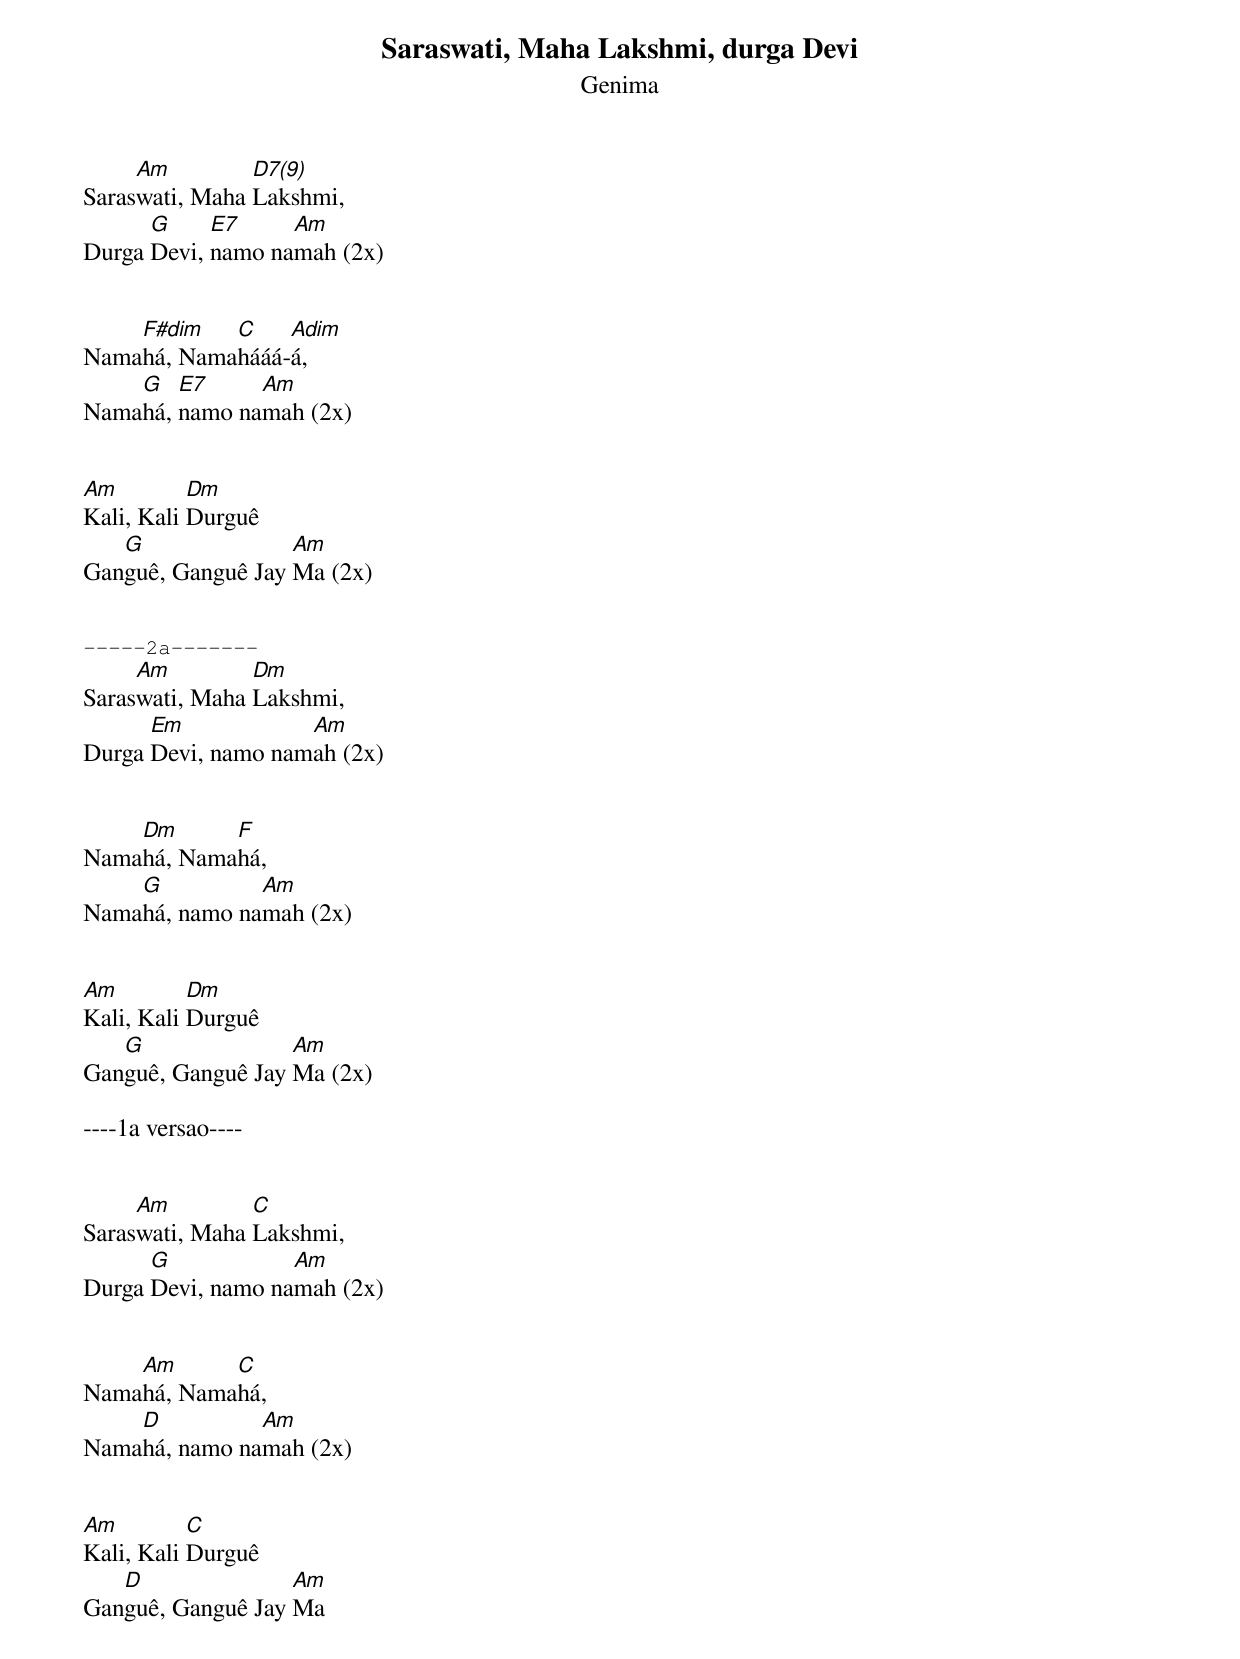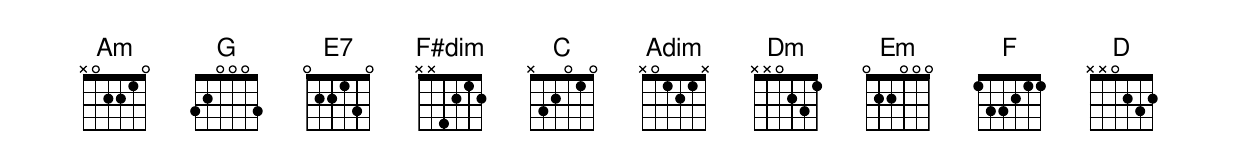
Saraswati, Maha Lakshmi, durga Devi
Genima



     Am         D7(9)
Saraswati, Maha Lakshmi,
      G     E7     Am
Durga Devi, namo namah (2x)


    F#dim   C    Adim
Namahá, Namahááá-á,
    G   E7     Am
Namahá, namo namah (2x)


Am         Dm
Kali, Kali Durguê
   G               Am
Ganguê, Ganguê Jay Ma (2x)


-----2a-------
     Am         Dm
Saraswati, Maha Lakshmi,
      Em            Am
Durga Devi, namo namah (2x)


    Dm      F
Namahá, Namahá,
    G          Am
Namahá, namo namah (2x)


Am         Dm
Kali, Kali Durguê
   G               Am
Ganguê, Ganguê Jay Ma (2x)

----1a versao----


     Am         C
Saraswati, Maha Lakshmi,
      G            Am
Durga Devi, namo namah (2x)


    Am      C
Namahá, Namahá,
    D          Am
Namahá, namo namah (2x)


Am         C
Kali, Kali Durguê
   D               Am
Ganguê, Ganguê Jay Ma
